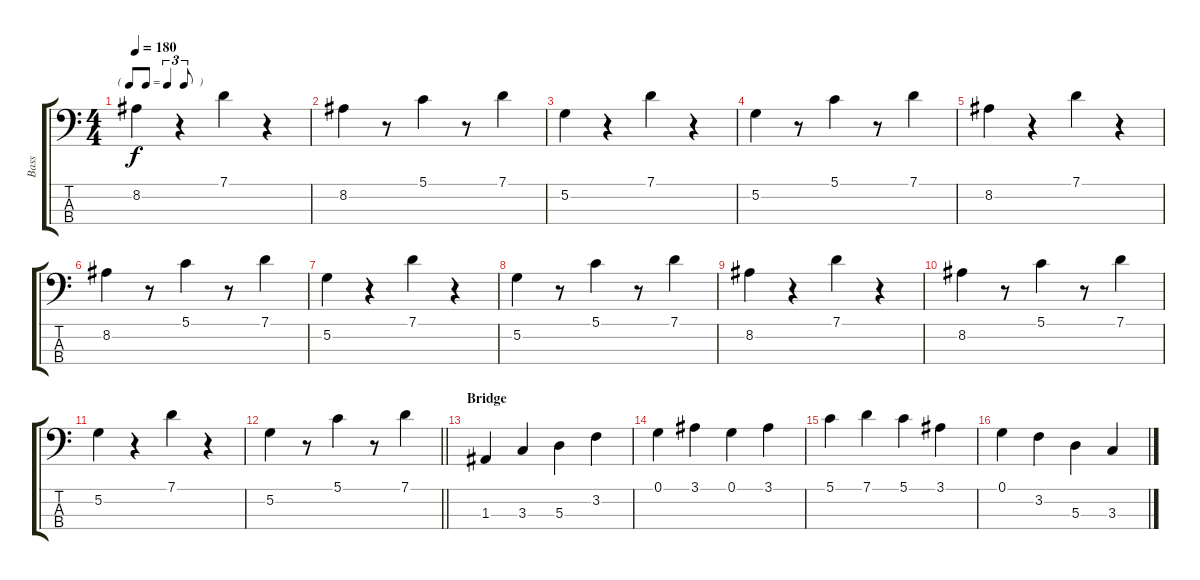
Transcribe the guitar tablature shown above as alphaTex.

\track ("Bass" "Bass") {instrument electricbassfinger}
\staff {score tabs}
\tuning (G2 D2 A1 E1) {hide}
\ts (4 4)
\tf triplet8th
\tempo 180
\clef f4
\ks c
8.2.4{dy f} r.4 7.1.4 r.4 |
8.2.4 r.8 5.1.4 r.8 7.1.4 |
5.2.4 r.4 7.1.4 r.4 |
5.2.4 r.8 5.1.4 r.8 7.1.4 |
8.2.4 r.4 7.1.4 r.4 |
8.2.4 r.8 5.1.4 r.8 7.1.4 |
5.2.4 r.4 7.1.4 r.4 |
5.2.4 r.8 5.1.4 r.8 7.1.4 |
8.2.4 r.4 7.1.4 r.4 |
8.2.4 r.8 5.1.4 r.8 7.1.4 |
5.2.4 r.4 7.1.4 r.4 |
\barLineRight lightlight
5.2.4 r.8 5.1.4 r.8 7.1.4 |
\section ("" "Bridge")
1.3.4 3.3.4 5.3.4 3.2.4 |
0.1.4 3.1.4 0.1.4 3.1.4 |
5.1.4 7.1.4 5.1.4 3.1.4 |
0.1.4 3.2.4 5.3.4 3.3.4
